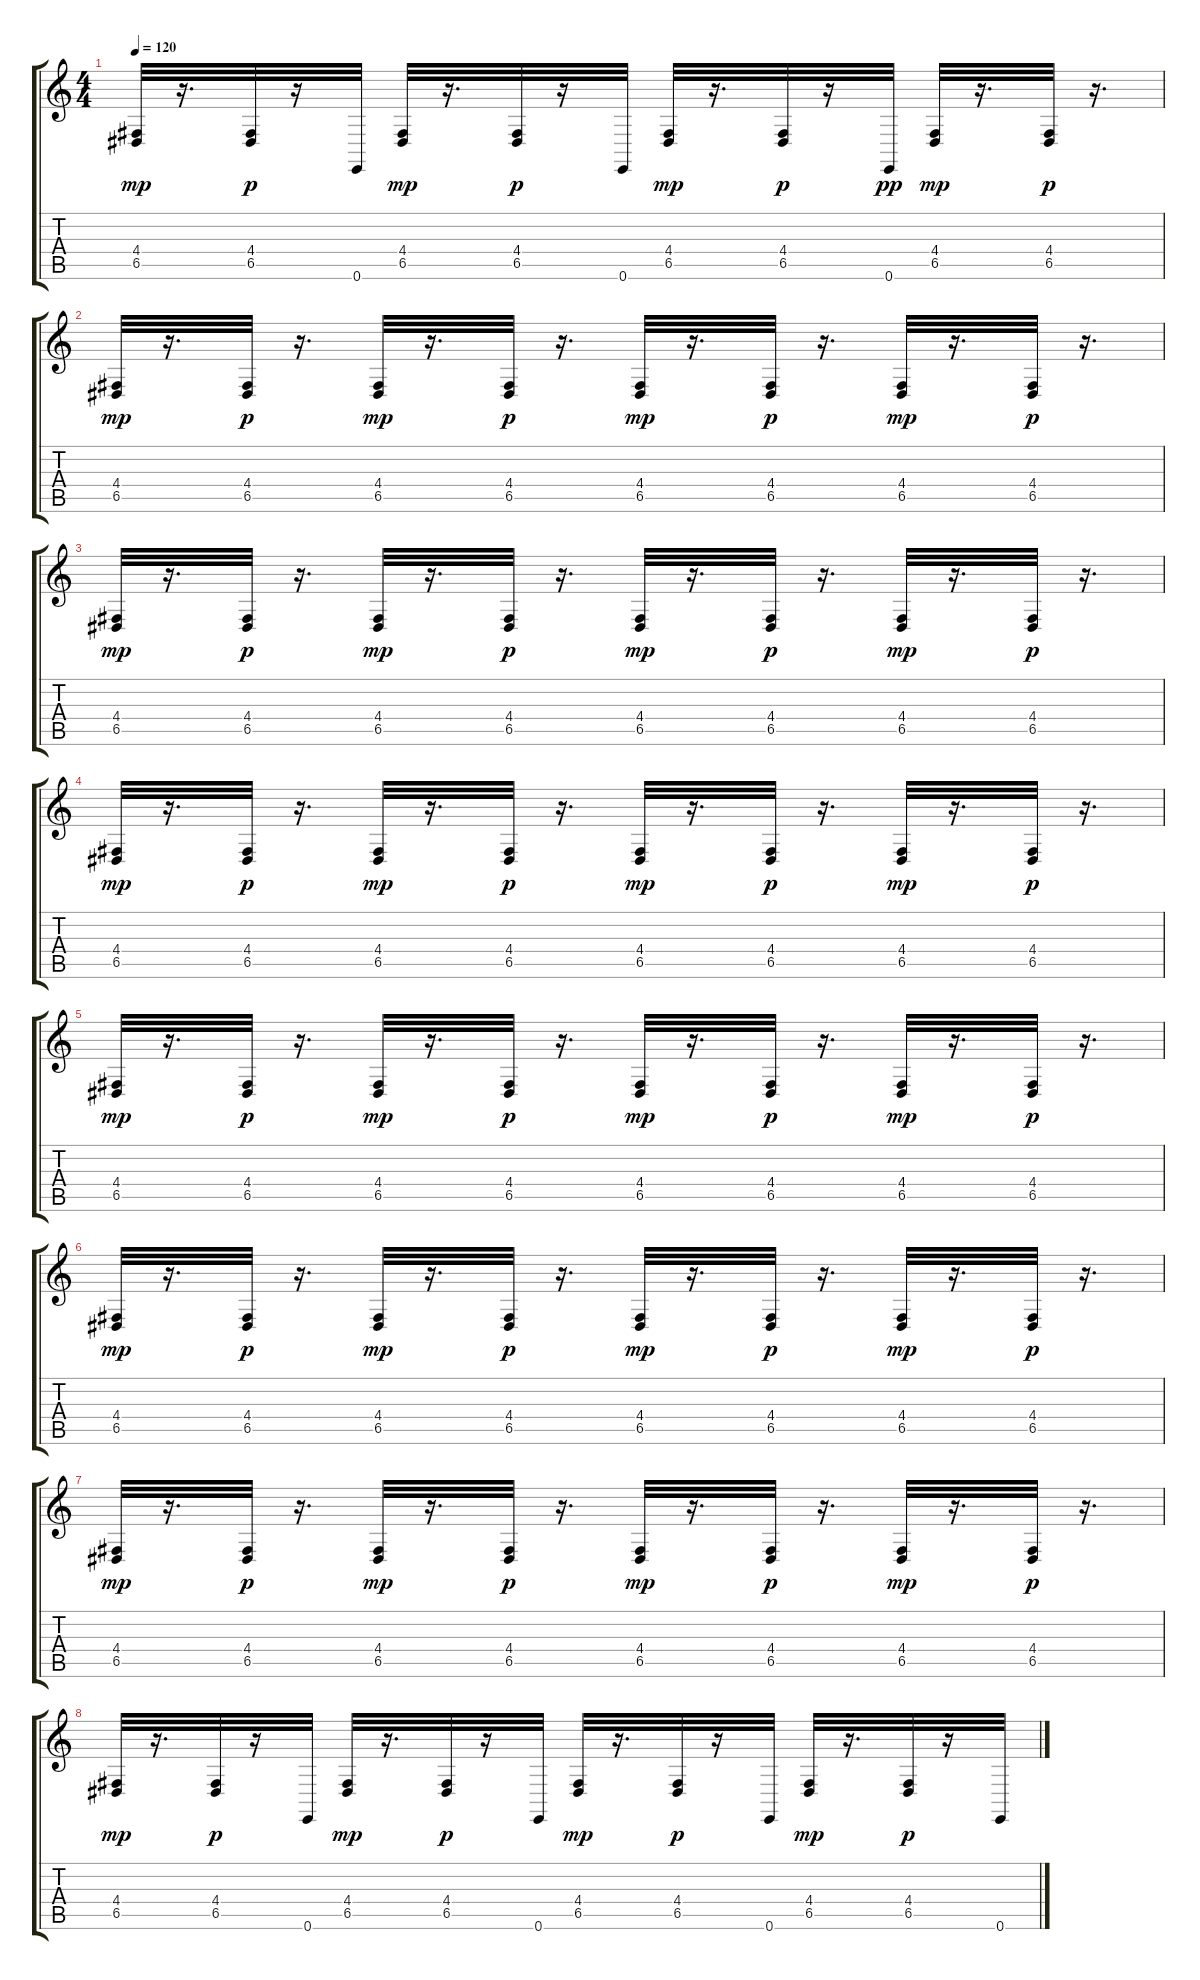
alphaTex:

\track "" {instrument violin}
\staff {score tabs}
\tuning (E4 B3 G3 D3 A2 E2) {hide}
\ts (4 4)
\tempo 120
\clef g2
\ks c
(4.4 6.5).32{dy mp} r.16{d} (4.4 6.5).32{dy p} r.16 0.6.32 (4.4 6.5).32{dy mp} r.16{d} (4.4 6.5).32{dy p} r.16 0.6.32 (4.4 6.5).32{dy mp} r.16{d} (4.4 6.5).32{dy p} r.16 0.6.32{dy pp} (4.4 6.5).32{dy mp} r.16{d} (4.4 6.5).32{dy p} r.16{d} |
(4.4 6.5).32{dy mp} r.16{d} (4.4 6.5).32{dy p} r.16{d} (4.4 6.5).32{dy mp} r.16{d} (4.4 6.5).32{dy p} r.16{d} (4.4 6.5).32{dy mp} r.16{d} (4.4 6.5).32{dy p} r.16{d} (4.4 6.5).32{dy mp} r.16{d} (4.4 6.5).32{dy p} r.16{d} |
(4.4 6.5).32{dy mp} r.16{d} (4.4 6.5).32{dy p} r.16{d} (4.4 6.5).32{dy mp} r.16{d} (4.4 6.5).32{dy p} r.16{d} (4.4 6.5).32{dy mp} r.16{d} (4.4 6.5).32{dy p} r.16{d} (4.4 6.5).32{dy mp} r.16{d} (4.4 6.5).32{dy p} r.16{d} |
(4.4 6.5).32{dy mp} r.16{d} (4.4 6.5).32{dy p} r.16{d} (4.4 6.5).32{dy mp} r.16{d} (4.4 6.5).32{dy p} r.16{d} (4.4 6.5).32{dy mp} r.16{d} (4.4 6.5).32{dy p} r.16{d} (4.4 6.5).32{dy mp} r.16{d} (4.4 6.5).32{dy p} r.16{d} |
(4.4 6.5).32{dy mp} r.16{d} (4.4 6.5).32{dy p} r.16{d} (4.4 6.5).32{dy mp} r.16{d} (4.4 6.5).32{dy p} r.16{d} (4.4 6.5).32{dy mp} r.16{d} (4.4 6.5).32{dy p} r.16{d} (4.4 6.5).32{dy mp} r.16{d} (4.4 6.5).32{dy p} r.16{d} |
(4.4 6.5).32{dy mp} r.16{d} (4.4 6.5).32{dy p} r.16{d} (4.4 6.5).32{dy mp} r.16{d} (4.4 6.5).32{dy p} r.16{d} (4.4 6.5).32{dy mp} r.16{d} (4.4 6.5).32{dy p} r.16{d} (4.4 6.5).32{dy mp} r.16{d} (4.4 6.5).32{dy p} r.16{d} |
(4.4 6.5).32{dy mp} r.16{d} (4.4 6.5).32{dy p} r.16{d} (4.4 6.5).32{dy mp} r.16{d} (4.4 6.5).32{dy p} r.16{d} (4.4 6.5).32{dy mp} r.16{d} (4.4 6.5).32{dy p} r.16{d} (4.4 6.5).32{dy mp} r.16{d} (4.4 6.5).32{dy p} r.16{d} |
(4.4 6.5).32{dy mp} r.16{d} (4.4 6.5).32{dy p} r.16 0.6.32 (4.4 6.5).32{dy mp} r.16{d} (4.4 6.5).32{dy p} r.16 0.6.32 (4.4 6.5).32{dy mp} r.16{d} (4.4 6.5).32{dy p} r.16 0.6.32 (4.4 6.5).32{dy mp} r.16{d} (4.4 6.5).32{dy p} r.16 0.6.32
